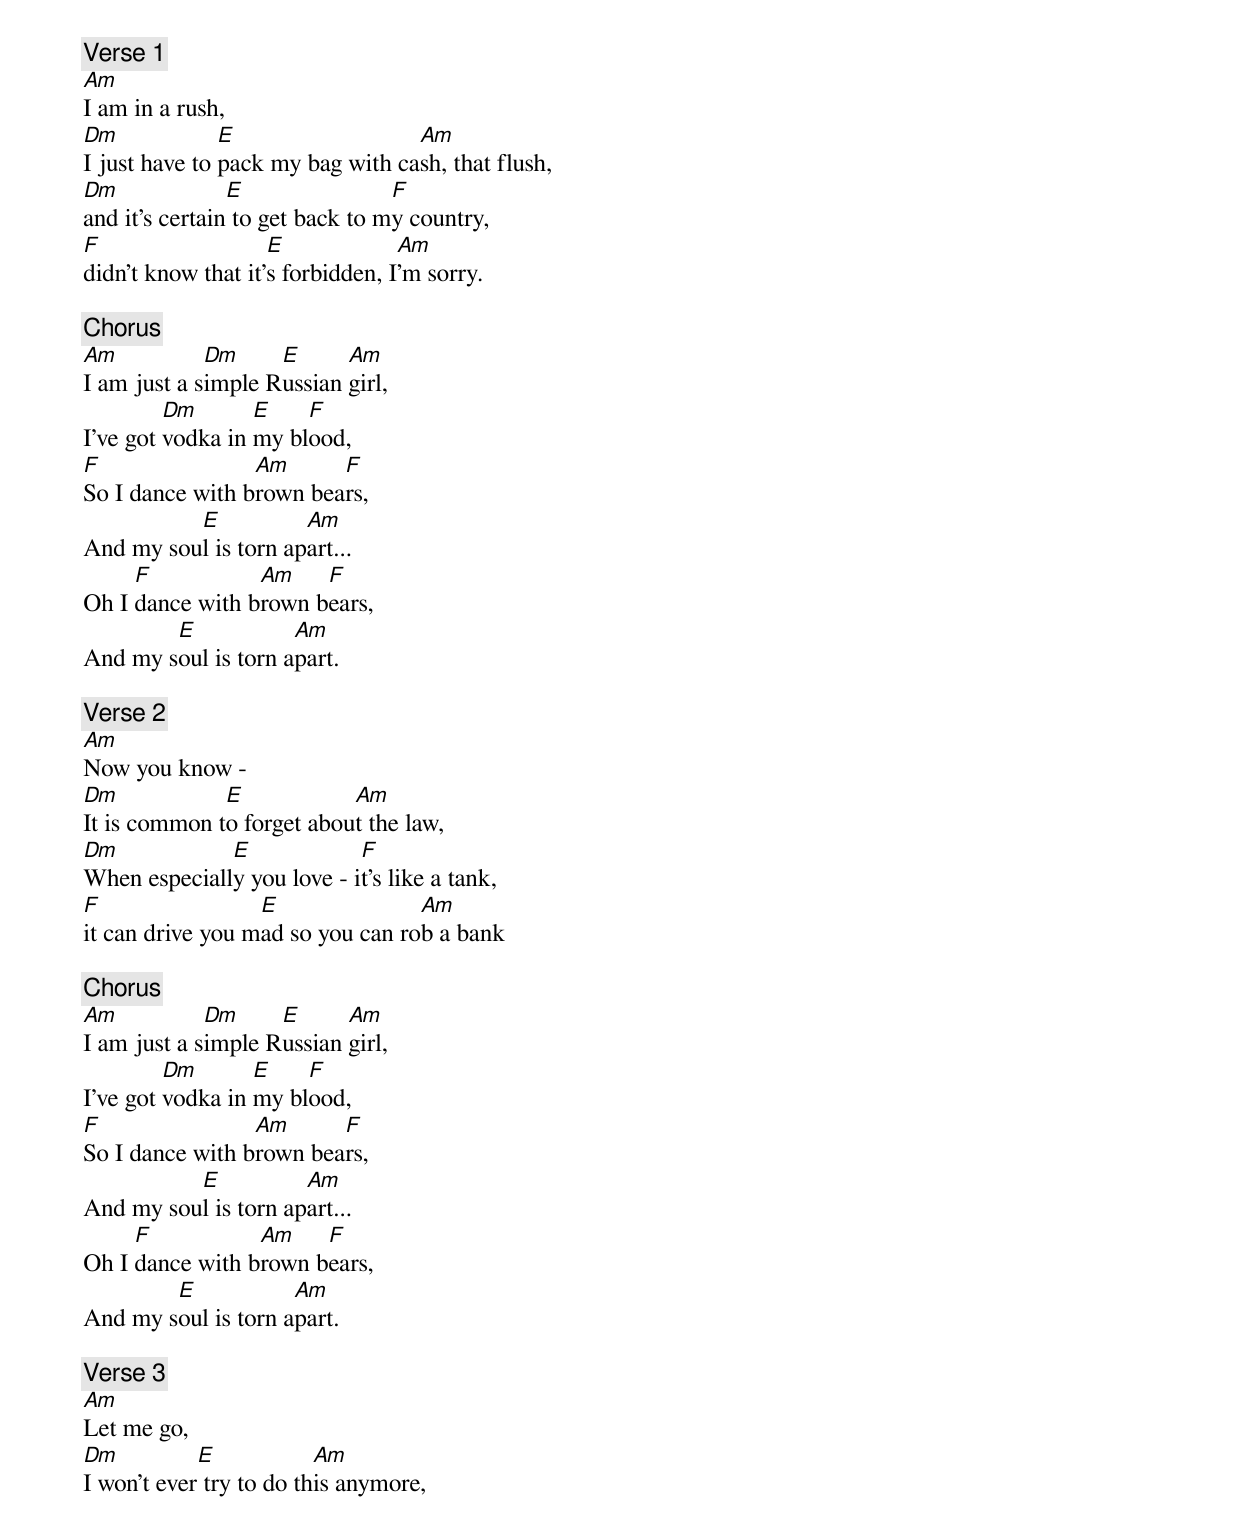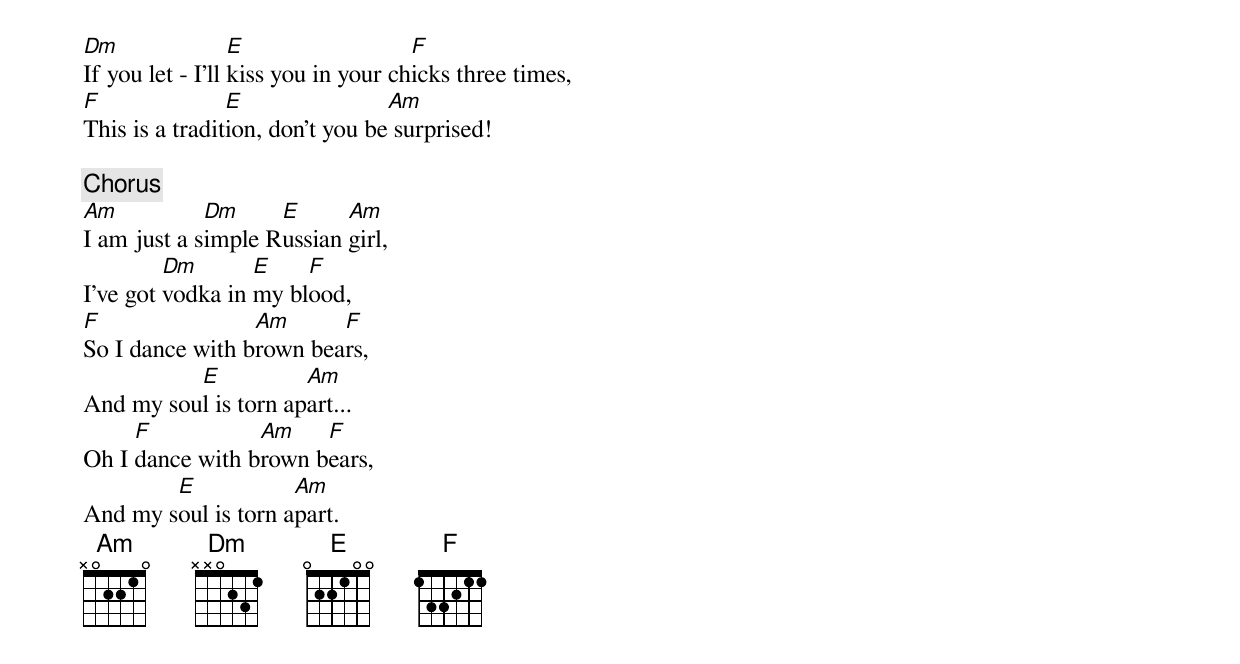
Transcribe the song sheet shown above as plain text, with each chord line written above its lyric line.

[Verse 1]
Am
I am in a rush,
Dm             E                  Am
I just have to pack my bag with cash, that flush,
Dm              E                F
and it's certain to get back to my country,
F                   E             Am
didn't know that it's forbidden, I'm sorry.

[Chorus]
Am           Dm     E      Am
I am just a simple Russian girl,
         Dm       E    F
I've got vodka in my blood,
F                Am      F
So I dance with brown bears,
          E           Am
And my soul is torn apart...
     F           Am    F
Oh I dance with brown bears,
        E            Am
And my soul is torn apart.

[Verse 2]
Am
Now you know -
Dm            E            Am
It is common to forget about the law,
Dm            E             F
When especially you love - it's like a tank,
F                 E               Am
it can drive you mad so you can rob a bank

[Chorus]
Am           Dm     E      Am
I am just a simple Russian girl,
         Dm       E    F
I've got vodka in my blood,
F                Am      F
So I dance with brown bears,
          E           Am
And my soul is torn apart...
     F           Am    F
Oh I dance with brown bears,
        E            Am
And my soul is torn apart.

[Verse 3]
Am
Let me go,
Dm          E            Am
I won't ever try to do this anymore,
Dm                E                  F
If you let - I'll kiss you in your chicks three times,
F               E                Am
This is a tradition, don't you be surprised!

[Chorus]
Am           Dm     E      Am
I am just a simple Russian girl,
         Dm       E    F
I've got vodka in my blood,
F                Am      F
So I dance with brown bears,
          E           Am
And my soul is torn apart...
     F           Am    F
Oh I dance with brown bears,
        E            Am
And my soul is torn apart.
